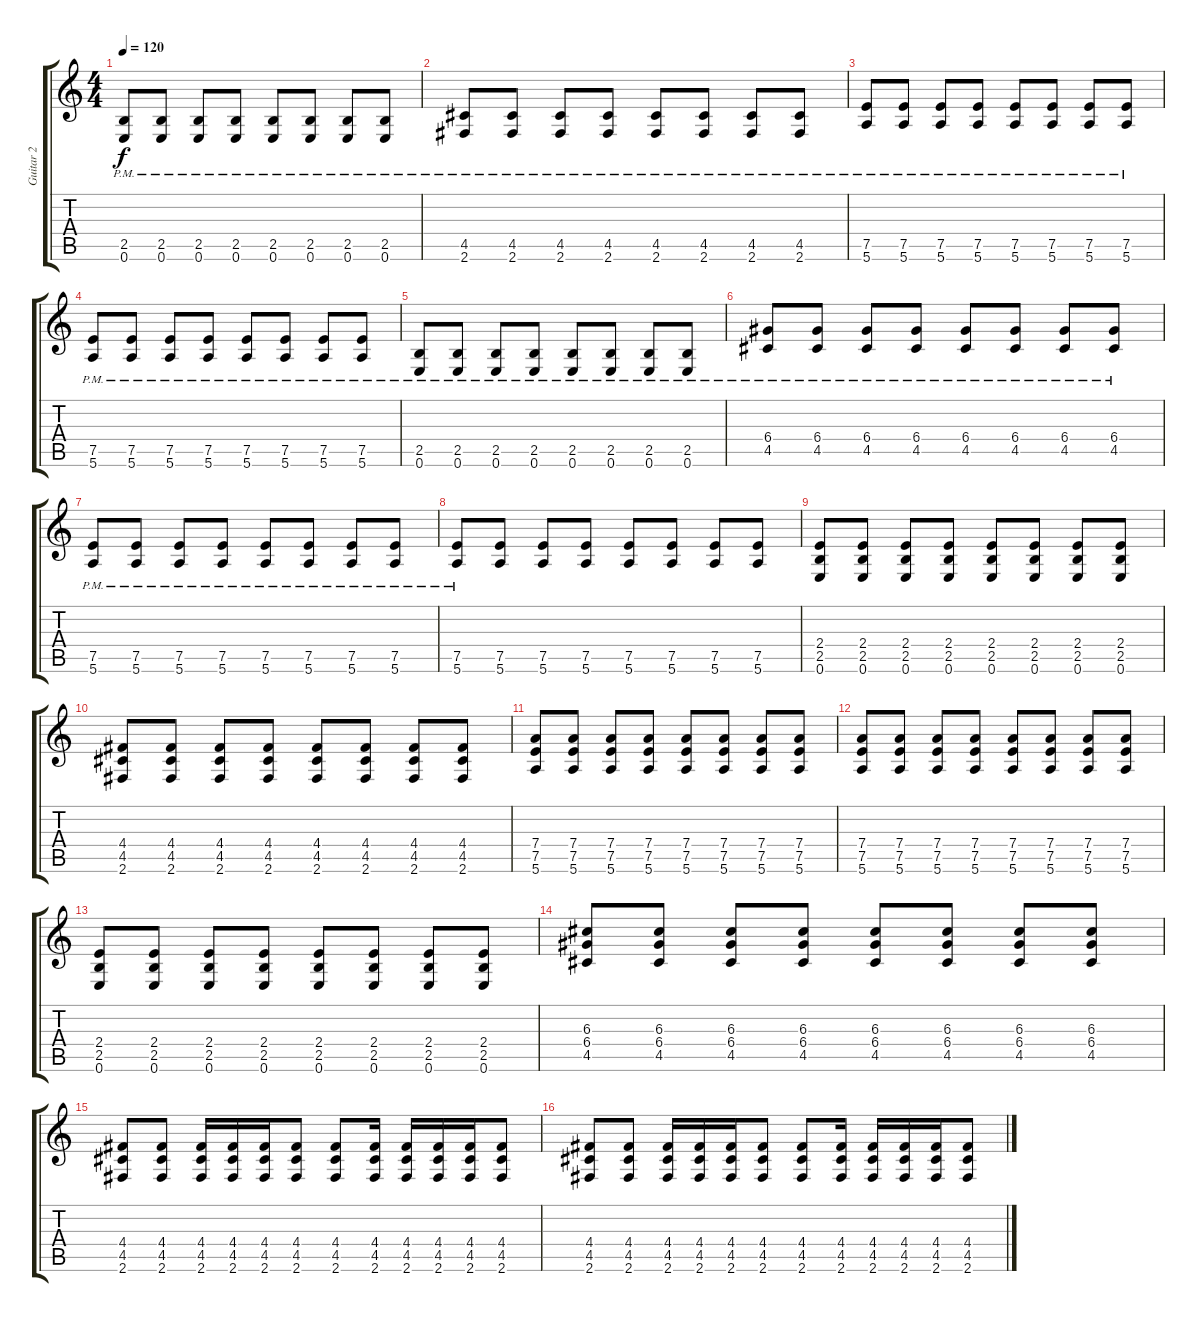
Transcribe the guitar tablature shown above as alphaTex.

\track ("Guitar 2" "Guitar 2") {instrument overdrivenguitar}
\staff {score tabs}
\tuning (E4 B3 G3 D3 A2 E2) {hide}
\ts (4 4)
\tempo 120
\clef g2
\ks c
(2.5{pm} 0.6{pm}).8{dy f instrument electricguitarmuted} (2.5{pm} 0.6{pm}).8 (2.5{pm} 0.6{pm}).8 (2.5{pm} 0.6{pm}).8 (2.5{pm} 0.6{pm}).8 (2.5{pm} 0.6{pm}).8 (2.5{pm} 0.6{pm}).8 (2.5{pm} 0.6{pm}).8 |
(4.5{pm} 2.6{pm}).8 (4.5{pm} 2.6{pm}).8 (4.5{pm} 2.6{pm}).8 (4.5{pm} 2.6{pm}).8 (4.5{pm} 2.6{pm}).8 (4.5{pm} 2.6{pm}).8 (4.5{pm} 2.6{pm}).8 (4.5{pm} 2.6{pm}).8 |
(7.5{pm} 5.6{pm}).8 (7.5{pm} 5.6{pm}).8 (7.5{pm} 5.6{pm}).8 (7.5{pm} 5.6{pm}).8 (7.5{pm} 5.6{pm}).8 (7.5{pm} 5.6{pm}).8 (7.5{pm} 5.6{pm}).8 (7.5{pm} 5.6{pm}).8 |
(7.5{pm} 5.6{pm}).8 (7.5{pm} 5.6{pm}).8 (7.5{pm} 5.6{pm}).8 (7.5{pm} 5.6{pm}).8 (7.5{pm} 5.6{pm}).8 (7.5{pm} 5.6{pm}).8 (7.5{pm} 5.6{pm}).8 (7.5{pm} 5.6{pm}).8 |
(2.5{pm} 0.6{pm}).8 (2.5{pm} 0.6{pm}).8 (2.5{pm} 0.6{pm}).8 (2.5{pm} 0.6{pm}).8 (2.5{pm} 0.6{pm}).8 (2.5{pm} 0.6{pm}).8 (2.5{pm} 0.6{pm}).8 (2.5{pm} 0.6{pm}).8 |
(6.4{pm} 4.5{pm}).8 (6.4{pm} 4.5{pm}).8 (6.4{pm} 4.5{pm}).8 (6.4{pm} 4.5{pm}).8 (6.4{pm} 4.5{pm}).8 (6.4{pm} 4.5{pm}).8 (6.4{pm} 4.5{pm}).8 (6.4{pm} 4.5{pm}).8 |
(7.5{pm} 5.6{pm}).8 (7.5{pm} 5.6{pm}).8 (7.5{pm} 5.6{pm}).8 (7.5{pm} 5.6{pm}).8 (7.5{pm} 5.6{pm}).8 (7.5{pm} 5.6{pm}).8 (7.5{pm} 5.6{pm}).8 (7.5{pm} 5.6{pm}).8 |
(7.5{pm} 5.6{pm}).8{instrument overdrivenguitar} (7.5 5.6).8 (7.5 5.6).8 (7.5 5.6).8 (7.5 5.6).8 (7.5 5.6).8 (7.5 5.6).8 (7.5 5.6).8 |
(2.4 2.5 0.6).8 (2.4 2.5 0.6).8 (2.4 2.5 0.6).8 (2.4 2.5 0.6).8 (2.4 2.5 0.6).8 (2.4 2.5 0.6).8 (2.4 2.5 0.6).8 (2.4 2.5 0.6).8 |
(4.4 4.5 2.6).8 (4.4 4.5 2.6).8 (4.4 4.5 2.6).8 (4.4 4.5 2.6).8 (4.4 4.5 2.6).8 (4.4 4.5 2.6).8 (4.4 4.5 2.6).8 (4.4 4.5 2.6).8 |
(7.4 7.5 5.6).8 (7.4 7.5 5.6).8 (7.4 7.5 5.6).8 (7.4 7.5 5.6).8 (7.4 7.5 5.6).8 (7.4 7.5 5.6).8 (7.4 7.5 5.6).8 (7.4 7.5 5.6).8 |
(7.4 7.5 5.6).8 (7.4 7.5 5.6).8 (7.4 7.5 5.6).8 (7.4 7.5 5.6).8 (7.4 7.5 5.6).8 (7.4 7.5 5.6).8 (7.4 7.5 5.6).8 (7.4 7.5 5.6).8 |
(2.4 2.5 0.6).8 (2.4 2.5 0.6).8 (2.4 2.5 0.6).8 (2.4 2.5 0.6).8 (2.4 2.5 0.6).8 (2.4 2.5 0.6).8 (2.4 2.5 0.6).8 (2.4 2.5 0.6).8 |
(6.3 6.4 4.5).8 (6.3 6.4 4.5).8 (6.3 6.4 4.5).8 (6.3 6.4 4.5).8 (6.3 6.4 4.5).8 (6.3 6.4 4.5).8 (6.3 6.4 4.5).8 (6.3 6.4 4.5).8 |
(4.4 4.5 2.6).8 (4.4 4.5 2.6).8 (4.4 4.5 2.6).16 (4.4 4.5 2.6).16 (4.4 4.5 2.6).16 (4.4 4.5 2.6).8 (4.4 4.5 2.6).8 (4.4 4.5 2.6).16 (4.4 4.5 2.6).16 (4.4 4.5 2.6).16 (4.4 4.5 2.6).16 (4.4 4.5 2.6).8 |
(4.4 4.5 2.6).8 (4.4 4.5 2.6).8 (4.4 4.5 2.6).16 (4.4 4.5 2.6).16 (4.4 4.5 2.6).16 (4.4 4.5 2.6).8 (4.4 4.5 2.6).8 (4.4 4.5 2.6).16 (4.4 4.5 2.6).16 (4.4 4.5 2.6).16 (4.4 4.5 2.6).16 (4.4 4.5 2.6).8
